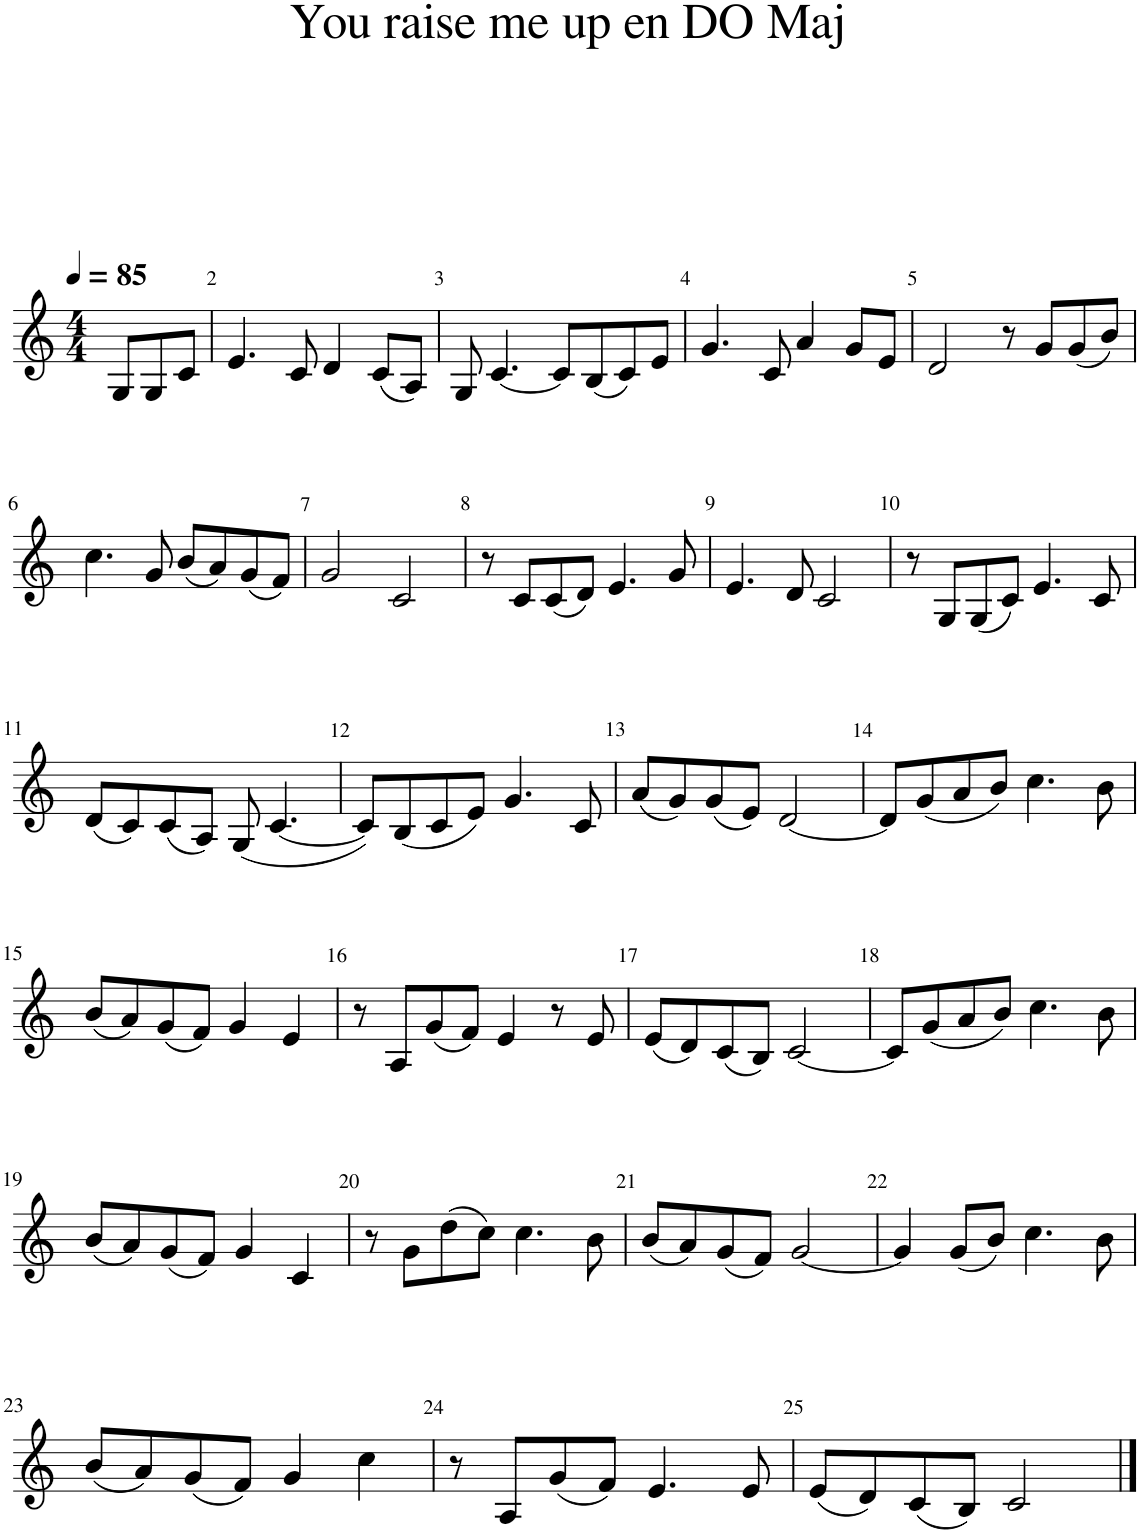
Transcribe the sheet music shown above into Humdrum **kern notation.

**kern
*part1
*staff1
*I"Violon
*I'Vln.
*clefG2
*k[]
*M4/4
*MM85
=1
8G/L
8G/
8c/J
=2
4.e/
8c/
4d/
(8c/L
8A/J)
=3
8G/
[4.c/
8c/L]
(8B/
8c/)
8e/J
=4
4.g/
8c/
4a/
8g/L
8e/J
=5
2d/
8r
8g/L
(8g/
8b/J)
!!LO:LB:g=z
=6
4.cc\
8g/
(8b/L
8a/)
(8g/
8f/J)
=7
2g/
2c/
=8
8r
8c/L
(8c/
8d/J)
4.e/
8g/
=9
4.e/
8d/
2c/
=10
8r
8G/L
(8G/
8c/J)
4.e/
8c/
!!LO:LB:g=z
=11
(8d/L
8c/)
(8c/
8A/J)
(8G/
[4.c/
=12
8c/L])
(8B/
8c/
8e/J)
4.g/
8c/
=13
(8a/L
8g/)
(8g/
8e/J)
[2d/
=14
8d/L]
(8g/
8a/
8b/J)
4.cc\
8b\
!!LO:LB:g=z
=15
(8b/L
8a/)
(8g/
8f/J)
4g/
4e/
=16
8r
8A/L
(8g/
8f/J)
4e/
8r
8e/
=17
(8e/L
8d/)
(8c/
8B/J)
[2c/
=18
8c/L]
(8g/
8a/
8b/J)
4.cc\
8b\
!!LO:LB:g=z
=19
(8b/L
8a/)
(8g/
8f/J)
4g/
4c/
=20
8r
8g\L
(8dd\
8cc\J)
4.cc\
8b\
=21
(8b/L
8a/)
(8g/
8f/J)
[2g/
=22
4g/]
(8g/L
8b/J)
4.cc\
8b\
!!LO:LB:g=z
=23
(8b/L
8a/)
(8g/
8f/J)
4g/
4cc\
=24
8r
8A/L
(8g/
8f/J)
4.e/
8e/
=25
(8e/L
8d/)
(8c/
8B/J)
2c/
==
*-
